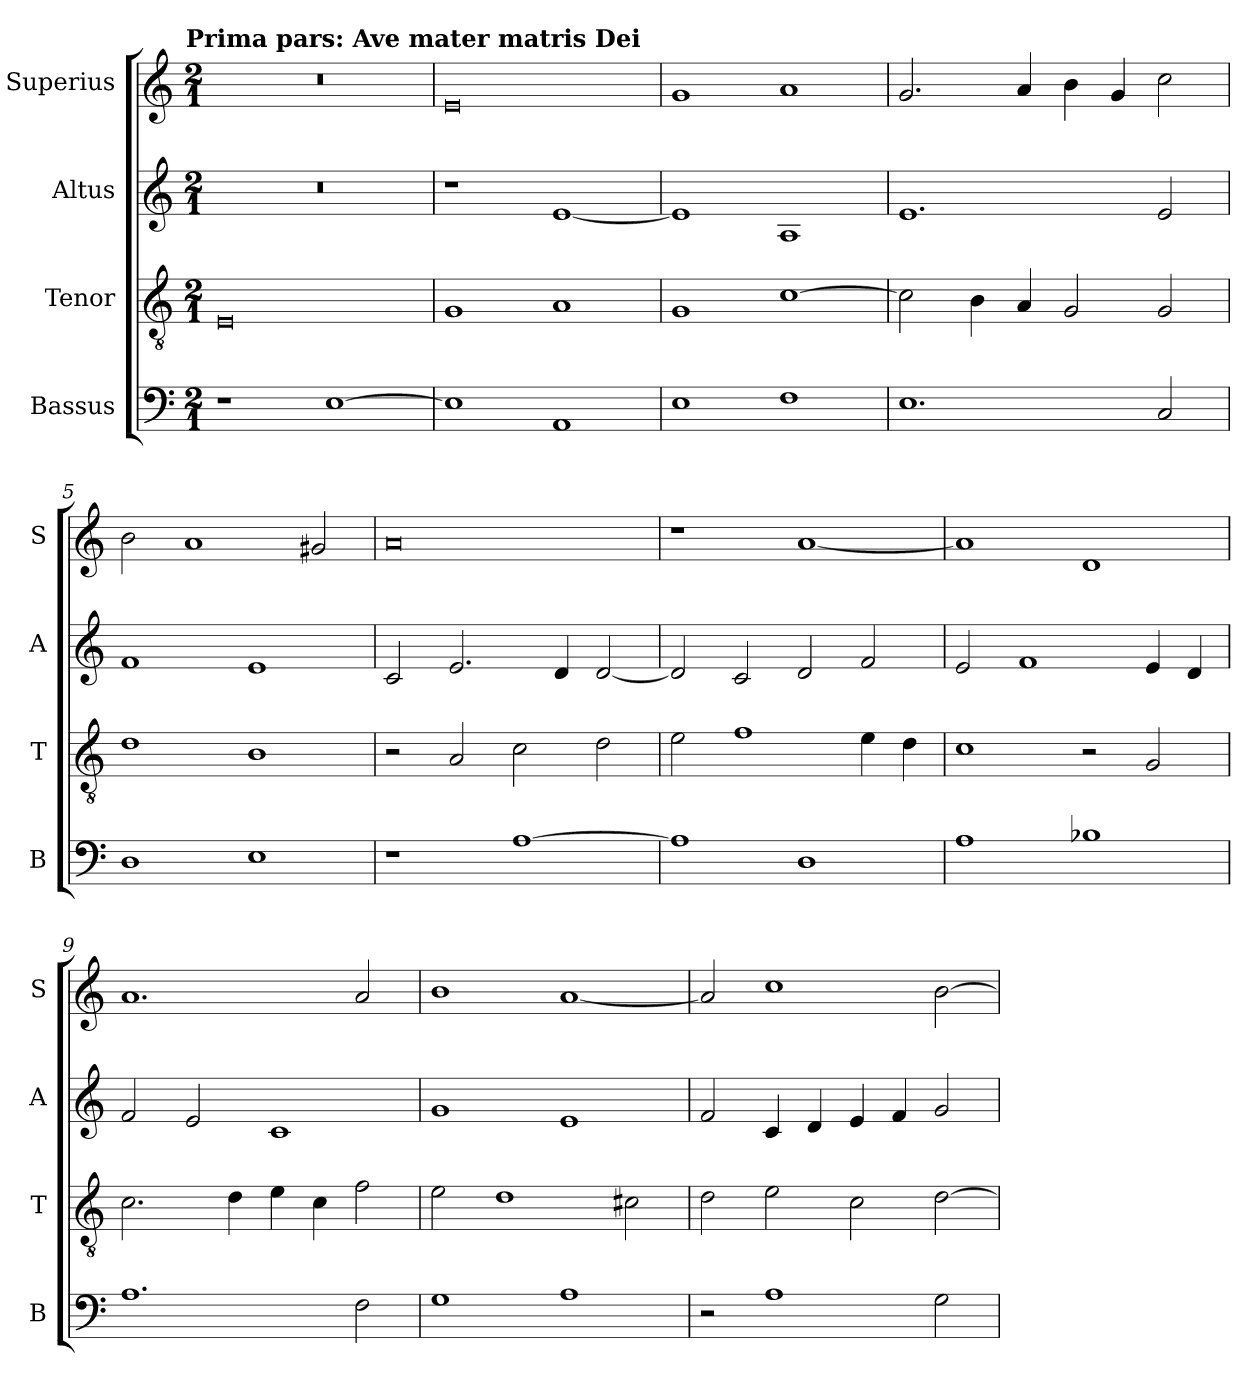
**kern	**kern	**kern	**kern
*part4	*part3	*part2	*part1
*staff4	*staff3	*staff2	*staff1
*I"Bassus	*I"Tenor	*I"Altus	*I"Superius
*I'B	*I'T	*I'A	*I'S
*clefF4	*clefGv2	*clefG2	*clefG2
*k[]	*k[]	*k[]	*k[]
*C:	*C:	*C:	*C:
!!LO:TX:omd:t=Prima pars&colon; Ave mater matris Dei
*M2/1	*M2/1	*M2/1	*M2/1
=1	=1	=1	=1
1r	0E	0r	0r
[1E	.	.	.
=2	=2	=2	=2
1E]	1G	1r	0e
1AA	1A	[1e	.
=3	=3	=3	=3
1E	1G	1e]	1g
1F	[1c	1A	1a
=4	=4	=4	=4
1.E	2c]	1.e	2.g
.	4B	.	.
.	4A	.	4a
.	2G	.	4b
.	.	.	4g
2C	2G	2e	2cc
=5	=5	=5	=5
1D	1d	1f	2b
.	.	.	1a
1E	1B	1e	.
.	.	.	2g#X
=6	=6	=6	=6
1r	2r	2c	0a
.	2A	2.e	.
[1A	2c	.	.
.	.	4d	.
.	2d	[2d	.
=7	=7	=7	=7
1A]	2e	2d]	1r
.	1f	2c	.
1D	.	2d	[1a
.	4e	2f	.
.	4d	.	.
=8	=8	=8	=8
1A	1c	2e	1a]
.	.	1f	.
1B-X	2r	.	1d
.	2G	4e	.
.	.	4d	.
=9	=9	=9	=9
1.A	2.c	2f	1.a
.	.	2e	.
.	4d	.	.
.	4e	1c	.
.	4c	.	.
2F	2f	.	2a
=10	=10	=10	=10
1G	2e	1g	1b
.	1d	.	.
1A	.	1e	[1a
.	2c#X	.	.
=11	=11	=11	=11
2r	2d	2f	2a]
1A	2e	4c	1cc
.	.	4d	.
.	2c	4e	.
.	.	4f	.
2G	[2d	2g	[2b
=	=	=	=
*-	*-	*-	*-
